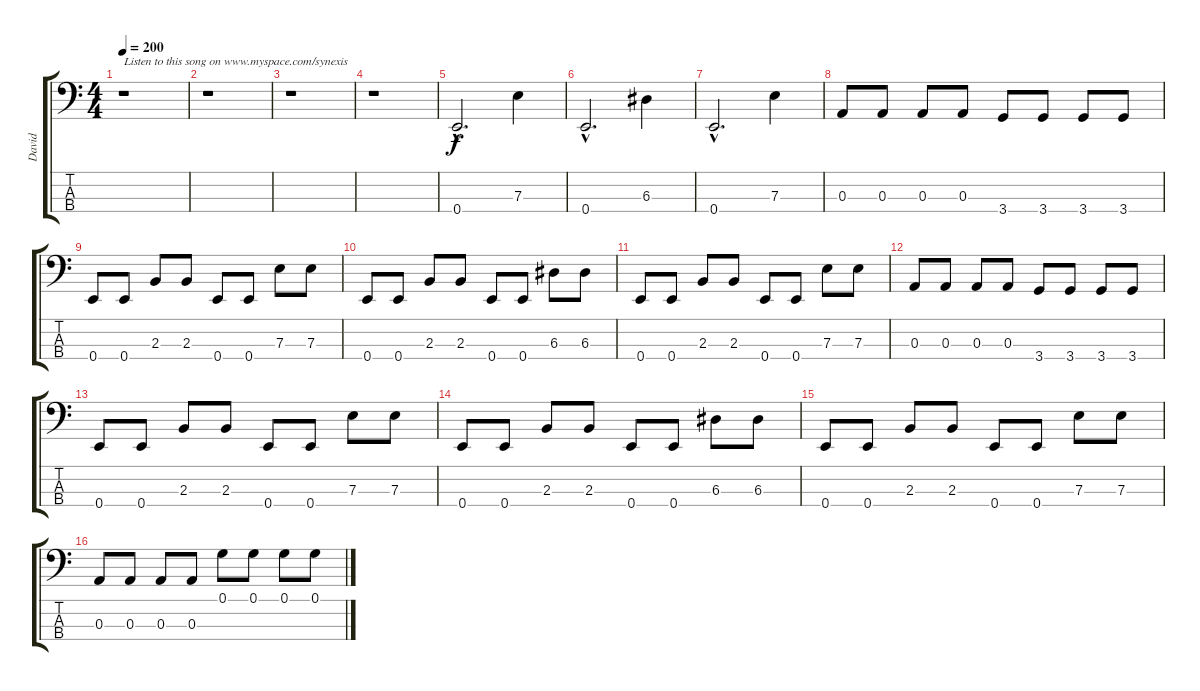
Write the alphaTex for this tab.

\track ("David" "David") {instrument electricbassfinger}
\staff {score tabs}
\tuning (G2 D2 A1 E1) {hide}
\ts (4 4)
\tempo 200
\clef f4
\ks c
r.1{txt "Listen to this song on www.myspace.com/synexis" dy f instrument electricbassfinger} |
r.1 |
r.1 |
r.1 |
0.4{hac}.2{d} 7.3.4 |
0.4{hac}.2{d} 6.3.4 |
0.4{hac}.2{d} 7.3.4 |
0.3.8 0.3.8 0.3.8 0.3.8 3.4.8 3.4.8 3.4.8 3.4.8 |
0.4.8 0.4.8 2.3.8 2.3.8 0.4.8 0.4.8 7.3.8 7.3.8 |
0.4.8 0.4.8 2.3.8 2.3.8 0.4.8 0.4.8 6.3.8 6.3.8 |
0.4.8 0.4.8 2.3.8 2.3.8 0.4.8 0.4.8 7.3.8 7.3.8 |
0.3.8 0.3.8 0.3.8 0.3.8 3.4.8 3.4.8 3.4.8 3.4.8 |
0.4.8 0.4.8 2.3.8 2.3.8 0.4.8 0.4.8 7.3.8 7.3.8 |
0.4.8 0.4.8 2.3.8 2.3.8 0.4.8 0.4.8 6.3.8 6.3.8 |
0.4.8 0.4.8 2.3.8 2.3.8 0.4.8 0.4.8 7.3.8 7.3.8 |
0.3.8 0.3.8 0.3.8 0.3.8 0.1.8 0.1.8 0.1.8 0.1.8
